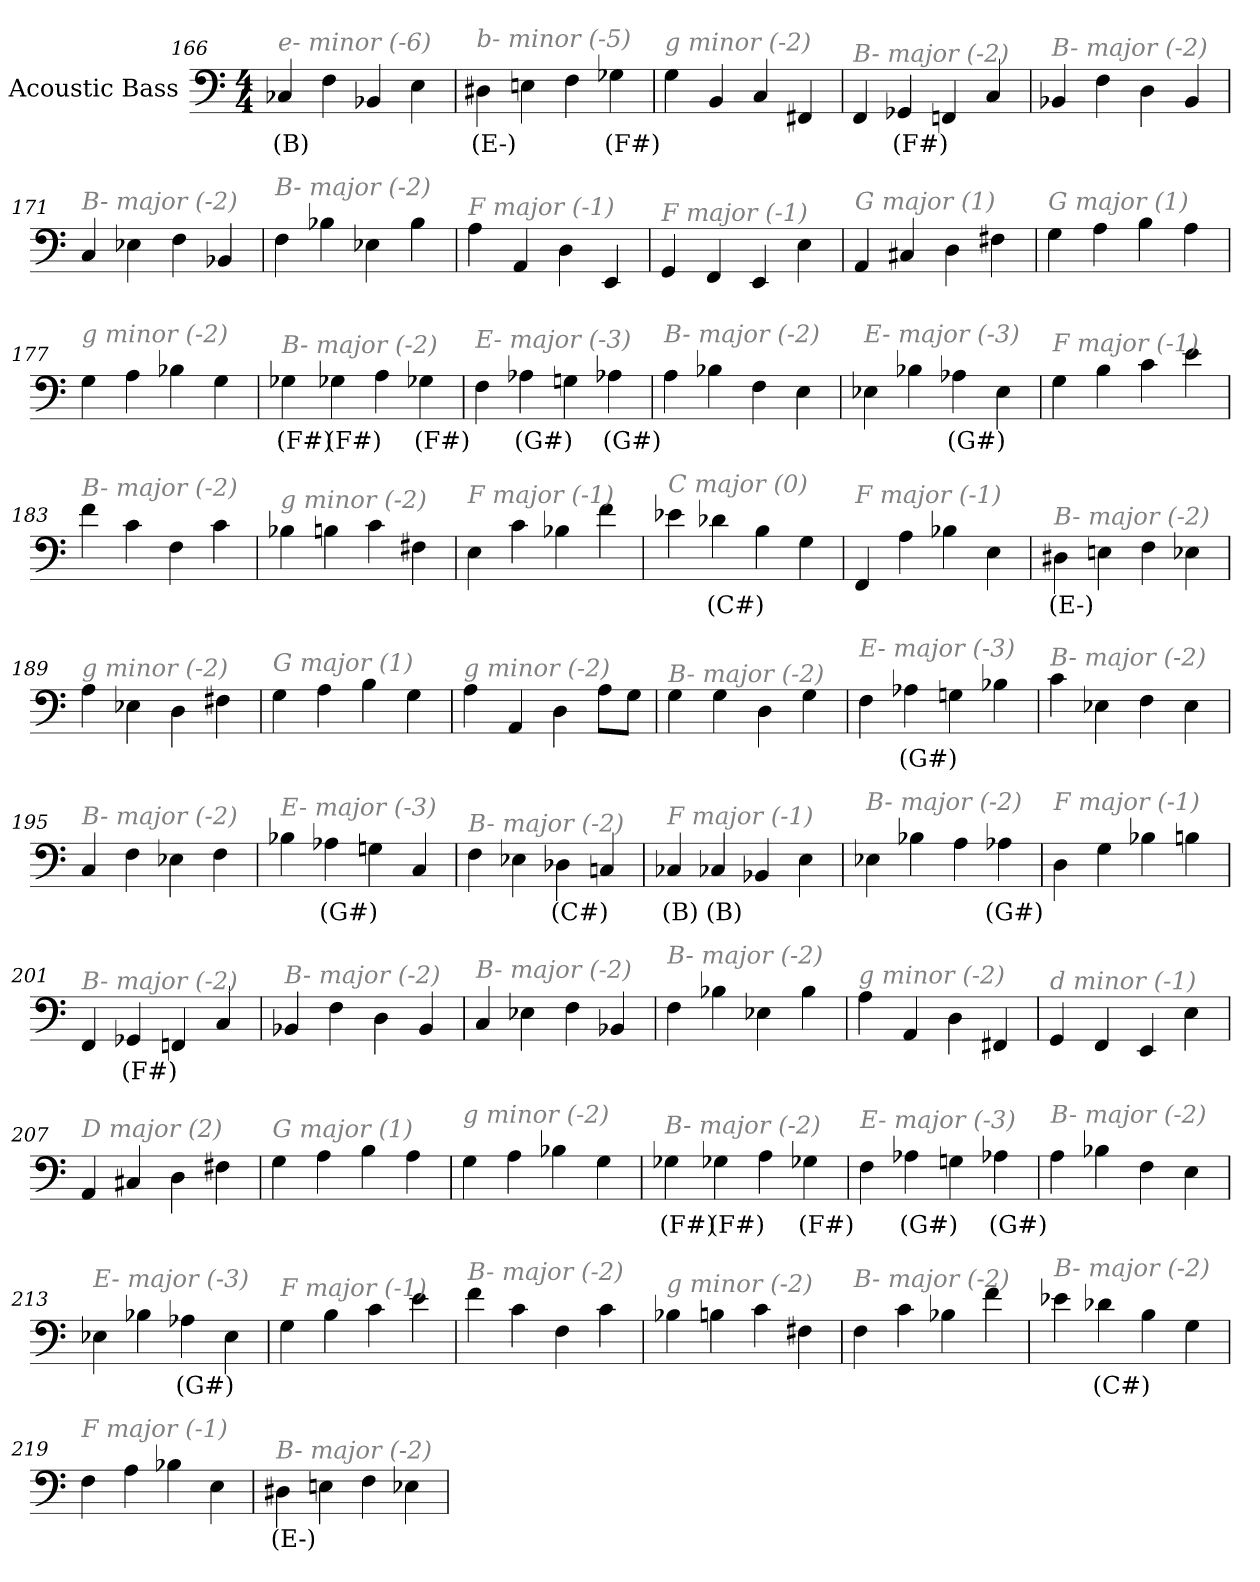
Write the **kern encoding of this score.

**kern	**text
*part1	*part1
*staff1	*staff1
*I"Acoustic Bass	*
*clefF4	*
*ITrd7c12	*
*k[]	*
*C:	*
*M4/4	*
=166	=166
!LO:TX:i:color=#808080:t=e- minor (-6)	!
4CC-Xi	(B)
4FF	.
4BBB-X	.
4EE	.
=167	=167
!LO:TX:i:color=#808080:t=b- minor (-5)	!
4DD#Xj	(E-)
4EEn	.
4FF	.
4GG-Xi	(F#)
=168	=168
!LO:TX:i:color=#808080:t=g minor (-2)	!
4GG	.
4BBB	.
4CC	.
4FFF#X	.
=169	=169
!LO:TX:i:color=#808080:t=B- major (-2)	!
4FFF	.
4GGG-Xi	(F#)
4FFFn	.
4CC	.
=170	=170
!LO:TX:i:color=#808080:t=B- major (-2)	!
4BBB-X	.
4FF	.
4DD	.
4BBB-	.
=171	=171
!LO:TX:i:color=#808080:t=B- major (-2)	!
4CC	.
4EE-X	.
4FF	.
4BBB-X	.
=172	=172
!LO:TX:i:color=#808080:t=B- major (-2)	!
4FF	.
4BB-X	.
4EE-X	.
4BB-	.
=173	=173
!LO:TX:i:color=#808080:t=F major (-1)	!
4AA	.
4AAA	.
4DD	.
4EEE	.
=174	=174
!LO:TX:i:color=#808080:t=F major (-1)	!
4GGG	.
4FFF	.
4EEE	.
4EE	.
=175	=175
!LO:TX:i:color=#808080:t=G major (1)	!
4AAA	.
4CC#X	.
4DD	.
4FF#X	.
=176	=176
!LO:TX:i:color=#808080:t=G major (1)	!
4GG	.
4AA	.
4BB	.
4AA	.
=177	=177
!LO:TX:i:color=#808080:t=g minor (-2)	!
4GG	.
4AA	.
4BB-X	.
4GG	.
=178	=178
!LO:TX:i:color=#808080:t=B- major (-2)	!
4GG-Xi	(F#)
4GG-Xi	(F#)
4AA	.
4GG-Xi	(F#)
=179	=179
!LO:TX:i:color=#808080:t=E- major (-3)	!
4FF	.
4AA-Xi	(G#)
4GGn	.
4AA-Xi	(G#)
=180	=180
!LO:TX:i:color=#808080:t=B- major (-2)	!
4AA	.
4BB-X	.
4FF	.
4EE	.
=181	=181
!LO:TX:i:color=#808080:t=E- major (-3)	!
4EE-X	.
4BB-X	.
4AA-Xi	(G#)
4EE-	.
=182	=182
!LO:TX:i:color=#808080:t=F major (-1)	!
4GG	.
4BB	.
4C	.
4E	.
=183	=183
!LO:TX:i:color=#808080:t=B- major (-2)	!
4F	.
4C	.
4FF	.
4C	.
=184	=184
!LO:TX:i:color=#808080:t=g minor (-2)	!
4BB-X	.
4BBn	.
4C	.
4FF#X	.
=185	=185
!LO:TX:i:color=#808080:t=F major (-1)	!
4EE	.
4C	.
4BB-X	.
4F	.
=186	=186
!LO:TX:i:color=#808080:t=C major (0)	!
4E-X	.
4D-Xi	(C#)
4BB	.
4GG	.
=187	=187
!LO:TX:i:color=#808080:t=F major (-1)	!
4FFF	.
4AA	.
4BB-X	.
4EE	.
=188	=188
!LO:TX:i:color=#808080:t=B- major (-2)	!
4DD#Xj	(E-)
4EEn	.
4FF	.
4EE-X	.
=189	=189
!LO:TX:i:color=#808080:t=g minor (-2)	!
4AA	.
4EE-X	.
4DD	.
4FF#X	.
=190	=190
!LO:TX:i:color=#808080:t=G major (1)	!
4GG	.
4AA	.
4BB	.
4GG	.
=191	=191
!LO:TX:i:color=#808080:t=g minor (-2)	!
4AA	.
4AAA	.
4DD	.
8AAL	.
8GGJ	.
=192	=192
!LO:TX:i:color=#808080:t=B- major (-2)	!
4GG	.
4GG	.
4DD	.
4GG	.
=193	=193
!LO:TX:i:color=#808080:t=E- major (-3)	!
4FF	.
4AA-Xi	(G#)
4GGn	.
4BB-X	.
=194	=194
!LO:TX:i:color=#808080:t=B- major (-2)	!
4C	.
4EE-X	.
4FF	.
4EE-	.
=195	=195
!LO:TX:i:color=#808080:t=B- major (-2)	!
4CC	.
4FF	.
4EE-X	.
4FF	.
=196	=196
!LO:TX:i:color=#808080:t=E- major (-3)	!
4BB-X	.
4AA-Xi	(G#)
4GGn	.
4CC	.
=197	=197
!LO:TX:i:color=#808080:t=B- major (-2)	!
4FF	.
4EE-X	.
4DD-Xi	(C#)
4CCn	.
=198	=198
!LO:TX:i:color=#808080:t=F major (-1)	!
4CC-Xi	(B)
4CC-Xi	(B)
4BBB-X	.
4EE	.
=199	=199
!LO:TX:i:color=#808080:t=B- major (-2)	!
4EE-X	.
4BB-X	.
4AA	.
4AA-Xi	(G#)
=200	=200
!LO:TX:i:color=#808080:t=F major (-1)	!
4DD	.
4GG	.
4BB-X	.
4BBn	.
=201	=201
!LO:TX:i:color=#808080:t=B- major (-2)	!
4FFF	.
4GGG-Xi	(F#)
4FFFn	.
4CC	.
=202	=202
!LO:TX:i:color=#808080:t=B- major (-2)	!
4BBB-X	.
4FF	.
4DD	.
4BBB-	.
=203	=203
!LO:TX:i:color=#808080:t=B- major (-2)	!
4CC	.
4EE-X	.
4FF	.
4BBB-X	.
=204	=204
!LO:TX:i:color=#808080:t=B- major (-2)	!
4FF	.
4BB-X	.
4EE-X	.
4BB-	.
=205	=205
!LO:TX:i:color=#808080:t=g minor (-2)	!
4AA	.
4AAA	.
4DD	.
4FFF#X	.
=206	=206
!LO:TX:i:color=#808080:t=d minor (-1)	!
4GGG	.
4FFF	.
4EEE	.
4EE	.
=207	=207
!LO:TX:i:color=#808080:t=D major (2)	!
4AAA	.
4CC#X	.
4DD	.
4FF#X	.
=208	=208
!LO:TX:i:color=#808080:t=G major (1)	!
4GG	.
4AA	.
4BB	.
4AA	.
=209	=209
!LO:TX:i:color=#808080:t=g minor (-2)	!
4GG	.
4AA	.
4BB-X	.
4GG	.
=210	=210
!LO:TX:i:color=#808080:t=B- major (-2)	!
4GG-Xi	(F#)
4GG-Xi	(F#)
4AA	.
4GG-Xi	(F#)
=211	=211
!LO:TX:i:color=#808080:t=E- major (-3)	!
4FF	.
4AA-Xi	(G#)
4GGn	.
4AA-Xi	(G#)
=212	=212
!LO:TX:i:color=#808080:t=B- major (-2)	!
4AA	.
4BB-X	.
4FF	.
4EE	.
=213	=213
!LO:TX:i:color=#808080:t=E- major (-3)	!
4EE-X	.
4BB-X	.
4AA-Xi	(G#)
4EE-	.
=214	=214
!LO:TX:i:color=#808080:t=F major (-1)	!
4GG	.
4BB	.
4C	.
4E	.
=215	=215
!LO:TX:i:color=#808080:t=B- major (-2)	!
4F	.
4C	.
4FF	.
4C	.
=216	=216
!LO:TX:i:color=#808080:t=g minor (-2)	!
4BB-X	.
4BBn	.
4C	.
4FF#X	.
=217	=217
!LO:TX:i:color=#808080:t=B- major (-2)	!
4FF	.
4C	.
4BB-X	.
4F	.
=218	=218
!LO:TX:i:color=#808080:t=B- major (-2)	!
4E-X	.
4D-Xi	(C#)
4BB	.
4GG	.
=219	=219
!LO:TX:i:color=#808080:t=F major (-1)	!
4FF	.
4AA	.
4BB-X	.
4EE	.
=220	=220
!LO:TX:i:color=#808080:t=B- major (-2)	!
4DD#Xj	(E-)
4EEn	.
4FF	.
4EE-X	.
=	=
*-	*-
